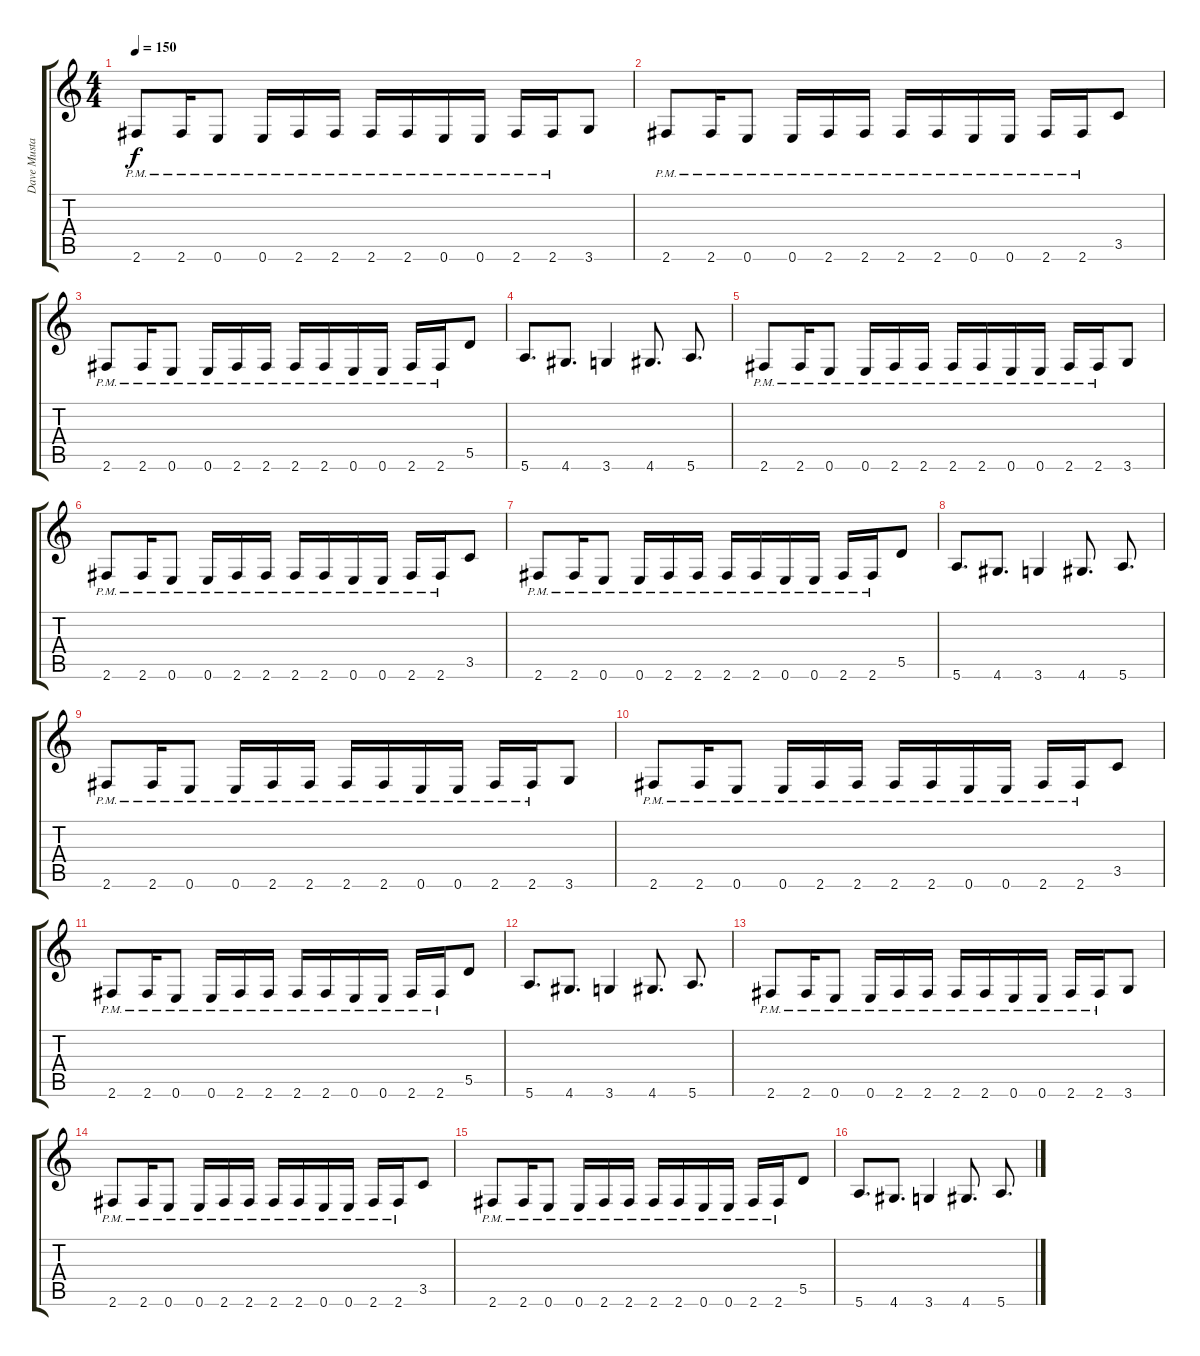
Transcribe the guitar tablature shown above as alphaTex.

\track ("Dave Mustaine" "Dave Musta") {instrument distortionguitar}
\staff {score tabs}
\tuning (E4 B3 G3 D3 A2 E2) {hide}
\ts (4 4)
\tempo 150
\clef g2
\ks c
2.6{pm}.8{dy f instrument distortionguitar} 2.6{pm}.16 0.6{pm}.8 0.6{pm}.16 2.6{pm}.16 2.6{pm}.16 2.6{pm}.16 2.6{pm}.16 0.6{pm}.16 0.6{pm}.16 2.6{pm}.16 2.6{pm}.16 3.6.8 |
2.6{pm}.8 2.6{pm}.16 0.6{pm}.8 0.6{pm}.16 2.6{pm}.16 2.6{pm}.16 2.6{pm}.16 2.6{pm}.16 0.6{pm}.16 0.6{pm}.16 2.6{pm}.16 2.6{pm}.16 3.5.8 |
2.6{pm}.8 2.6{pm}.16 0.6{pm}.8 0.6{pm}.16 2.6{pm}.16 2.6{pm}.16 2.6{pm}.16 2.6{pm}.16 0.6{pm}.16 0.6{pm}.16 2.6{pm}.16 2.6{pm}.16 5.5.8 |
5.6.8{d} 4.6.8{d} 3.6.4 4.6.8{d} 5.6.8{d} |
2.6{pm}.8 2.6{pm}.16 0.6{pm}.8 0.6{pm}.16 2.6{pm}.16 2.6{pm}.16 2.6{pm}.16 2.6{pm}.16 0.6{pm}.16 0.6{pm}.16 2.6{pm}.16 2.6{pm}.16 3.6.8 |
2.6{pm}.8 2.6{pm}.16 0.6{pm}.8 0.6{pm}.16 2.6{pm}.16 2.6{pm}.16 2.6{pm}.16 2.6{pm}.16 0.6{pm}.16 0.6{pm}.16 2.6{pm}.16 2.6{pm}.16 3.5.8 |
2.6{pm}.8 2.6{pm}.16 0.6{pm}.8 0.6{pm}.16 2.6{pm}.16 2.6{pm}.16 2.6{pm}.16 2.6{pm}.16 0.6{pm}.16 0.6{pm}.16 2.6{pm}.16 2.6{pm}.16 5.5.8 |
5.6.8{d} 4.6.8{d} 3.6.4 4.6.8{d} 5.6.8{d} |
2.6{pm}.8 2.6{pm}.16 0.6{pm}.8 0.6{pm}.16 2.6{pm}.16 2.6{pm}.16 2.6{pm}.16 2.6{pm}.16 0.6{pm}.16 0.6{pm}.16 2.6{pm}.16 2.6{pm}.16 3.6.8 |
2.6{pm}.8 2.6{pm}.16 0.6{pm}.8 0.6{pm}.16 2.6{pm}.16 2.6{pm}.16 2.6{pm}.16 2.6{pm}.16 0.6{pm}.16 0.6{pm}.16 2.6{pm}.16 2.6{pm}.16 3.5.8 |
2.6{pm}.8 2.6{pm}.16 0.6{pm}.8 0.6{pm}.16 2.6{pm}.16 2.6{pm}.16 2.6{pm}.16 2.6{pm}.16 0.6{pm}.16 0.6{pm}.16 2.6{pm}.16 2.6{pm}.16 5.5.8 |
5.6.8{d} 4.6.8{d} 3.6.4 4.6.8{d} 5.6.8{d} |
2.6{pm}.8 2.6{pm}.16 0.6{pm}.8 0.6{pm}.16 2.6{pm}.16 2.6{pm}.16 2.6{pm}.16 2.6{pm}.16 0.6{pm}.16 0.6{pm}.16 2.6{pm}.16 2.6{pm}.16 3.6.8 |
2.6{pm}.8 2.6{pm}.16 0.6{pm}.8 0.6{pm}.16 2.6{pm}.16 2.6{pm}.16 2.6{pm}.16 2.6{pm}.16 0.6{pm}.16 0.6{pm}.16 2.6{pm}.16 2.6{pm}.16 3.5.8 |
2.6{pm}.8 2.6{pm}.16 0.6{pm}.8 0.6{pm}.16 2.6{pm}.16 2.6{pm}.16 2.6{pm}.16 2.6{pm}.16 0.6{pm}.16 0.6{pm}.16 2.6{pm}.16 2.6{pm}.16 5.5.8 |
5.6.8{d} 4.6.8{d} 3.6.4 4.6.8{d} 5.6.8{d}
